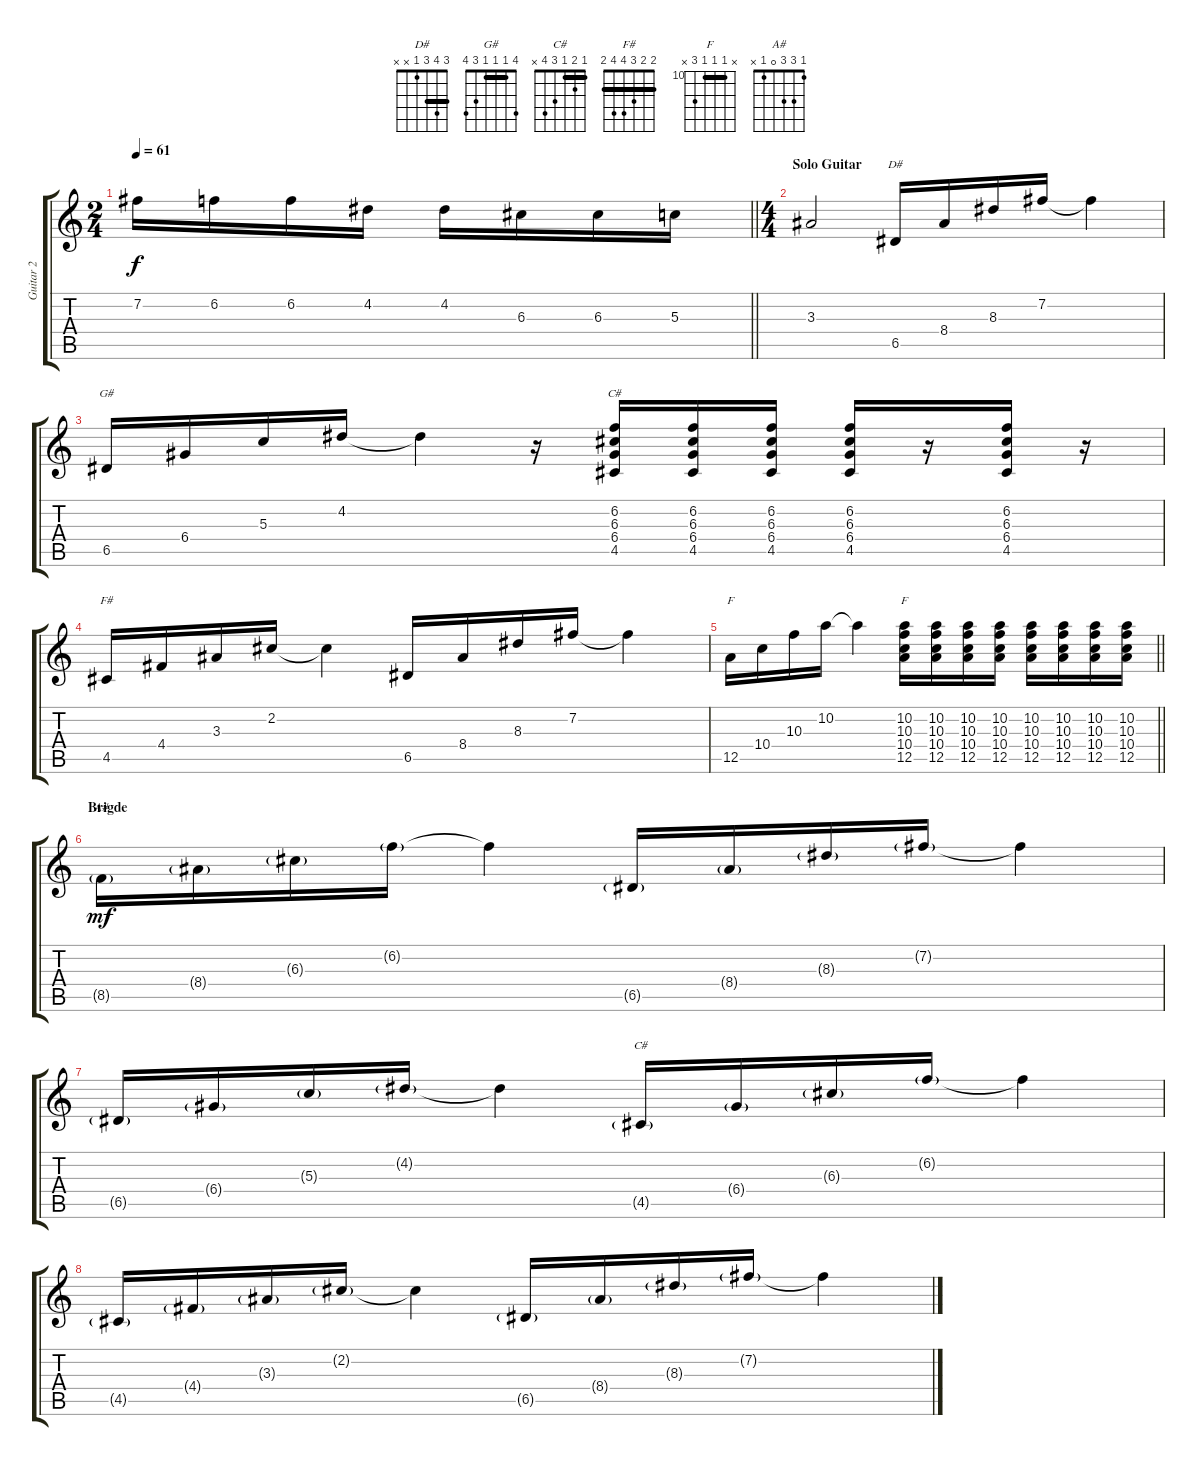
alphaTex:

\track ("Guitar 2" "Guitar 2") {instrument electricguitarclean}
\staff {score tabs}
\tuning (E4 B3 G3 D3 A2 E2) {hide}
\chord ("D#" 3 4 3 1 x x) {barre 3}
\chord ("G#" 4 1 1 1 3 4) {barre 1}
\chord ("C#" x 6 6 6 4 x) {firstfret 4 barre 6}
\chord ("F#" 2 2 3 4 4 2) {barre 2}
\chord ("F" 1 1 2 3 0 1) {barre 1}
\chord ("F" x 10 10 10 12 x) {firstfret 10 barre 10}
\chord ("A#" 1 3 3 0 1 x)
\chord ("C#" 1 2 1 3 4 x) {barre 1}
\ts (2 4)
\tempo 61
\clef g2
\barLineRight lightlight
\ks c
7.2{t}.16{dy f} 6.2.16 6.2.16 4.2.16 4.2.16 6.3.16 6.3.16 5.3.16 |
\ts (4 4)
\section ("" "Solo Guitar")
3.3.2 6.5.16{ch "D#"} 8.4.16 8.3.16 7.2.16 7.2{t}.4 |
6.5.16{ch "G#"} 6.4.16 5.3.16 4.2.16 4.2{t}.4 r.16 (6.2 6.3 6.4 4.5).16{ch "C#"} (6.2 6.3 6.4 4.5).16 (6.2 6.3 6.4 4.5).16 (6.2 6.3 6.4 4.5).16 r.16 (6.2 6.3 6.4 4.5).16 r.16 |
4.5.16{ch "F#"} 4.4.16 3.3.16 2.2.16 2.2{t}.4 6.5.16 8.4.16 8.3.16 7.2.16 7.2{t}.4 |
\barLineRight lightlight
12.5.16{ch "F"} 10.4.16 10.3.16 10.2.16 10.2{t}.4 (10.2 10.3 10.4 12.5).16{ch "F"} (10.2 10.3 10.4 12.5).16 (10.2 10.3 10.4 12.5).16 (10.2 10.3 10.4 12.5).16 (10.2 10.3 10.4 12.5).16 (10.2 10.3 10.4 12.5).16 (10.2 10.3 10.4 12.5).16 (10.2 10.3 10.4 12.5).16 |
\section ("" "Brigde")
8.5{g}.16{ch "A#" dy mf} 8.4{g}.16 6.3{g}.16 6.2{g}.16 6.2{t}.4 6.5{g}.16 8.4{g}.16 8.3{g}.16 7.2{g}.16 7.2{t}.4 |
6.5{g}.16 6.4{g}.16 5.3{g}.16 4.2{g}.16 4.2{t}.4 4.5{g}.16{ch "C#"} 6.4{g}.16 6.3{g}.16 6.2{g}.16 6.2{t}.4 |
4.5{g}.16 4.4{g}.16 3.3{g}.16 2.2{g}.16 2.2{t}.4 6.5{g}.16 8.4{g}.16 8.3{g}.16 7.2{g}.16 7.2{t}.4
